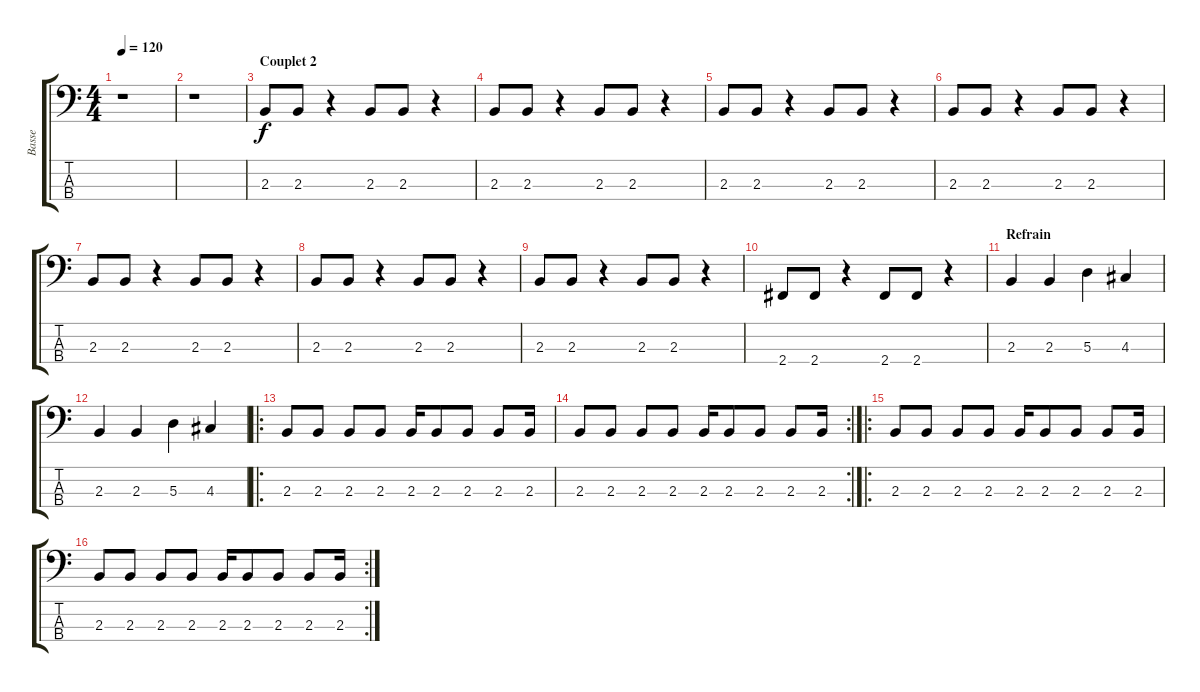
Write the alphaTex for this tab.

\track ("Basse" "Basse") {instrument electricbassfinger}
\staff {score tabs}
\tuning (G2 D2 A1 E1) {hide}
\ts (4 4)
\tempo 120
\clef f4
\ks c
r.1{dy f} |
r.1 |
\section ("" "Couplet 2")
2.3.8 2.3.8 r.4 2.3.8 2.3.8 r.4 |
2.3.8 2.3.8 r.4 2.3.8 2.3.8 r.4 |
2.3.8 2.3.8 r.4 2.3.8 2.3.8 r.4 |
2.3.8 2.3.8 r.4 2.3.8 2.3.8 r.4 |
2.3.8 2.3.8 r.4 2.3.8 2.3.8 r.4 |
2.3.8 2.3.8 r.4 2.3.8 2.3.8 r.4 |
2.3.8 2.3.8 r.4 2.3.8 2.3.8 r.4 |
2.4.8 2.4.8 r.4 2.4.8 2.4.8 r.4 |
\section ("" "Refrain")
2.3.4 2.3.4 5.3.4 4.3.4 |
2.3.4 2.3.4 5.3.4 4.3.4 |
\ro
2.3.8 2.3.8 2.3.8 2.3.8 2.3.16 2.3.8 2.3.8 2.3.8 2.3.16 |
\rc 2
2.3.8 2.3.8 2.3.8 2.3.8 2.3.16 2.3.8 2.3.8 2.3.8 2.3.16 |
\ro
2.3.8 2.3.8 2.3.8 2.3.8 2.3.16 2.3.8 2.3.8 2.3.8 2.3.16 |
\rc 2
2.3.8 2.3.8 2.3.8 2.3.8 2.3.16 2.3.8 2.3.8 2.3.8 2.3.16
